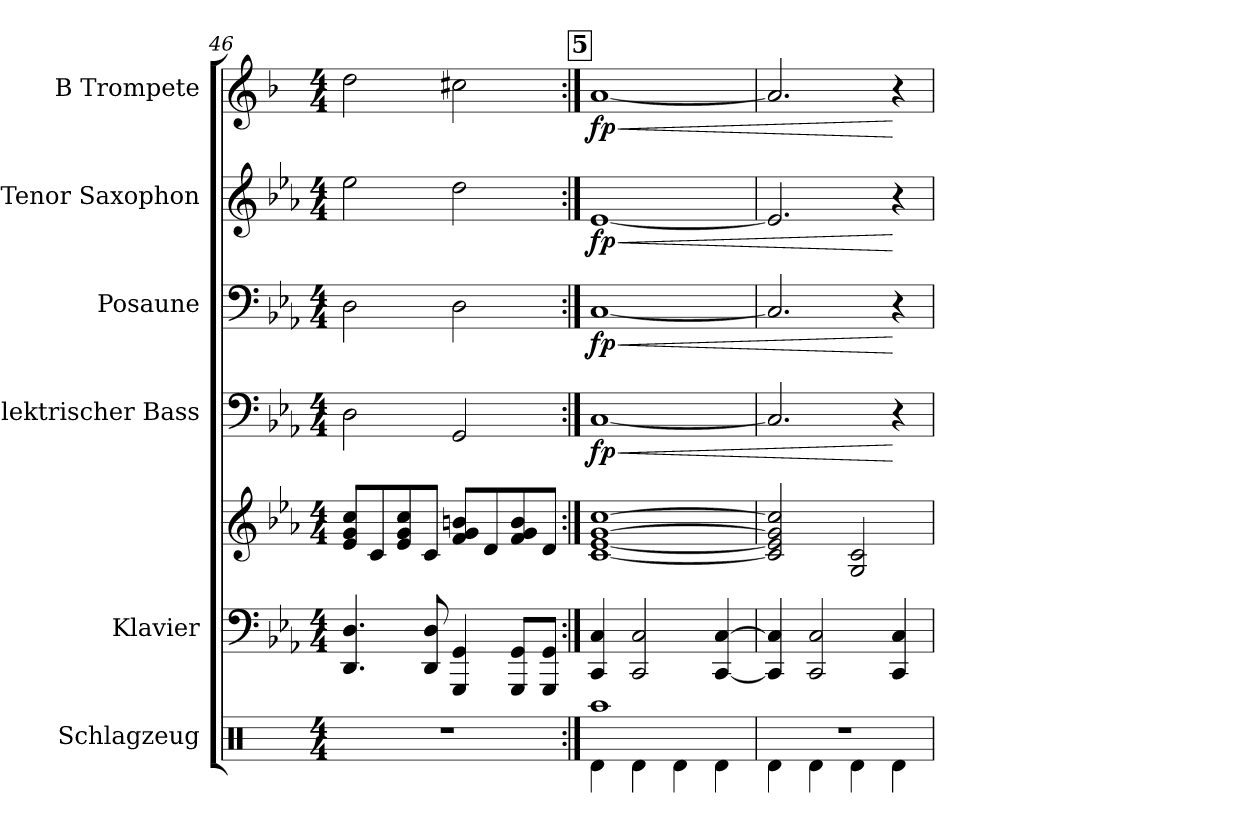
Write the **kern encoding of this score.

**kern	**kern	**kern	**kern	**dynam	**kern	**dynam	**kern	**dynam	**kern	**dynam
*part6	*part5	*part5	*part4	*part4	*part3	*part3	*part2	*part2	*part1	*part1
*staff7	*staff6	*staff5	*staff4	*staff4	*staff3	*staff3	*staff2	*staff2	*staff1	*staff1
*I"Schlagzeug	*I"Klavier	*	*I"Elektrischer Bass	*	*I"Posaune	*	*I"Tenor Saxophon	*	*I"B Trompete	*
*I'Slzg.	*I'Klav.	*	*I'E-B.	*	*I'Psn.	*	*I'T. Sax.	*	*I'B Tpt.	*
*clefX	*clefF4	*clefG2	*clefF4	*	*clefF4	*	*clefG2	*	*clefG2	*
*	*	*	*ITrd7c12	*	*	*	*ITrd8c14	*	*ITrd1c2	*
*k[]	*k[b-e-a-]	*k[b-e-a-]	*k[b-e-a-]	*	*k[b-e-a-]	*	*k[b-e-a-]	*	*k[b-e-a-]	*
*M4/4	*M4/4	*M4/4	*M4/4	*	*M4/4	*	*M4/4	*	*M4/4	*
=46	=46	=46	=46	=46	=46	=46	=46	=46	=46	=46
1r	4.DD/ 4.D/	8e-/ 8g/ 8cc/L	2DD\	.	2D\	.	2e-\	.	2cc\	.
.	.	8c/	.	.	.	.	.	.	.	.
.	.	8e-/ 8g/ 8cc/	.	.	.	.	.	.	.	.
.	8DD/ 8D/	8c/J	.	.	.	.	.	.	.	.
.	4GGG/ 4GG/	8f/ 8g/ 8bn/L	2GGG/	.	2D\	.	2d\	.	2bn\	.
.	.	8d/	.	.	.	.	.	.	.	.
.	8GGG/ 8GG/L	8f/ 8g/ 8b/	.	.	.	.	.	.	.	.
.	8GGG/ 8GG/J	8d/J	.	.	.	.	.	.	.	.
!!LO:LB:g=z
!!LO:REH:place=s1:a:B:fs=14:t=5
=47:|!	=47:|!	=47:|!	=47:|!	=47:|!	=47:|!	=47:|!	=47:|!	=47:|!	=47:|!	=47:|!
*^	*	*	*	*	*	*	*	*	*	*
!	!	!	!	!	!LO:HP:b	!	!LO:HP:b	!	!LO:HP:b	!	!LO:HP:b
!	!	!	!	!	!LO:DY:n=1:b	!	!LO:DY:n=1:b	!	!LO:DY:n=1:b	!	!LO:DY:n=1:b
1Raa	4Rd\	4CC/ 4C/	[1c [1e- [1g [1cc	[1CC	< fp	[1C	< fp	[1E-	< fp	[1g	< fp
.	4Rd\	2CC/ 2C/	.	.	.	.	.	.	.	.	.
.	4Rd\	.	.	.	.	.	.	.	.	.	.
.	4Rd\	[4CC/ [4C/	.	.	.	.	.	.	.	.	.
=48	=48	=48	=48	=48	=48	=48	=48	=48	=48	=48	=48
1r	4Rd\	4CC/] 4C/]	2c/] 2e-/] 2g/] 2cc/]	2.CC/]	.	2.C/]	.	2.E-/]	.	2.g/]	.
.	4Rd\	2CC/ 2C/	.	.	.	.	.	.	.	.	.
.	4Rd\	.	2G/ 2c/	.	.	.	.	.	.	.	.
.	4Rd\	4CC/ 4C/	.	4r	[	4r	[	4r	[	4r	[
*v	*v	*	*	*	*	*	*	*	*	*	*
=	=	=	=	=	=	=	=	=	=	=
*-	*-	*-	*-	*-	*-	*-	*-	*-	*-	*-
